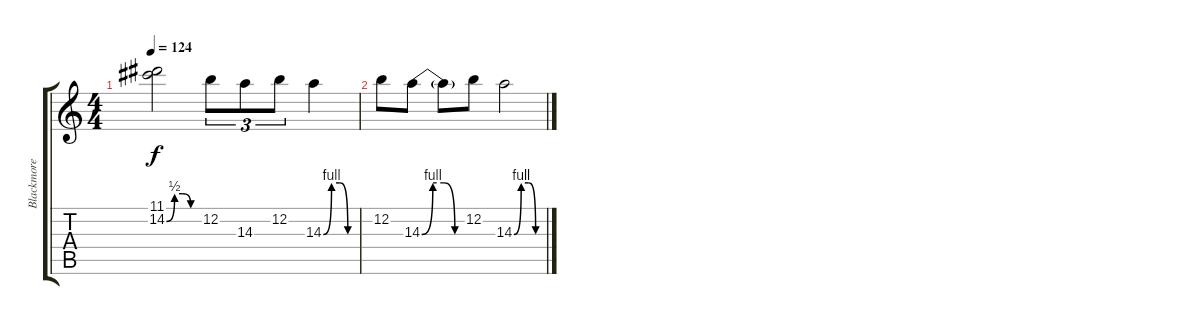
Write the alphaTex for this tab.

\track ("Blackmore" "Blackmore") {instrument overdrivenguitar}
\staff {score tabs}
\tuning (E4 B3 G3 D3 A2 E2) {hide}
\ts (4 4)
\tempo 124
\clef g2
\ks c
(11.1 14.2{be (custom 0 0 15 2 30 2 45 0 60 0)}).2{dy f} 12.2.8{tu (3 2)} 14.3.8{tu (3 2)} 12.2.8{tu (3 2)} 14.3{be (custom 0 0 15 4 30 4 45 0 60 0)}.4 |
12.2.8 14.3{be (custom 0 0 15 4 30 4 45 0 60 0)}.8 14.3{t}.8 12.2.8 14.3{be (custom 0 0 15 4 30 4 45 0 60 0)}.2
